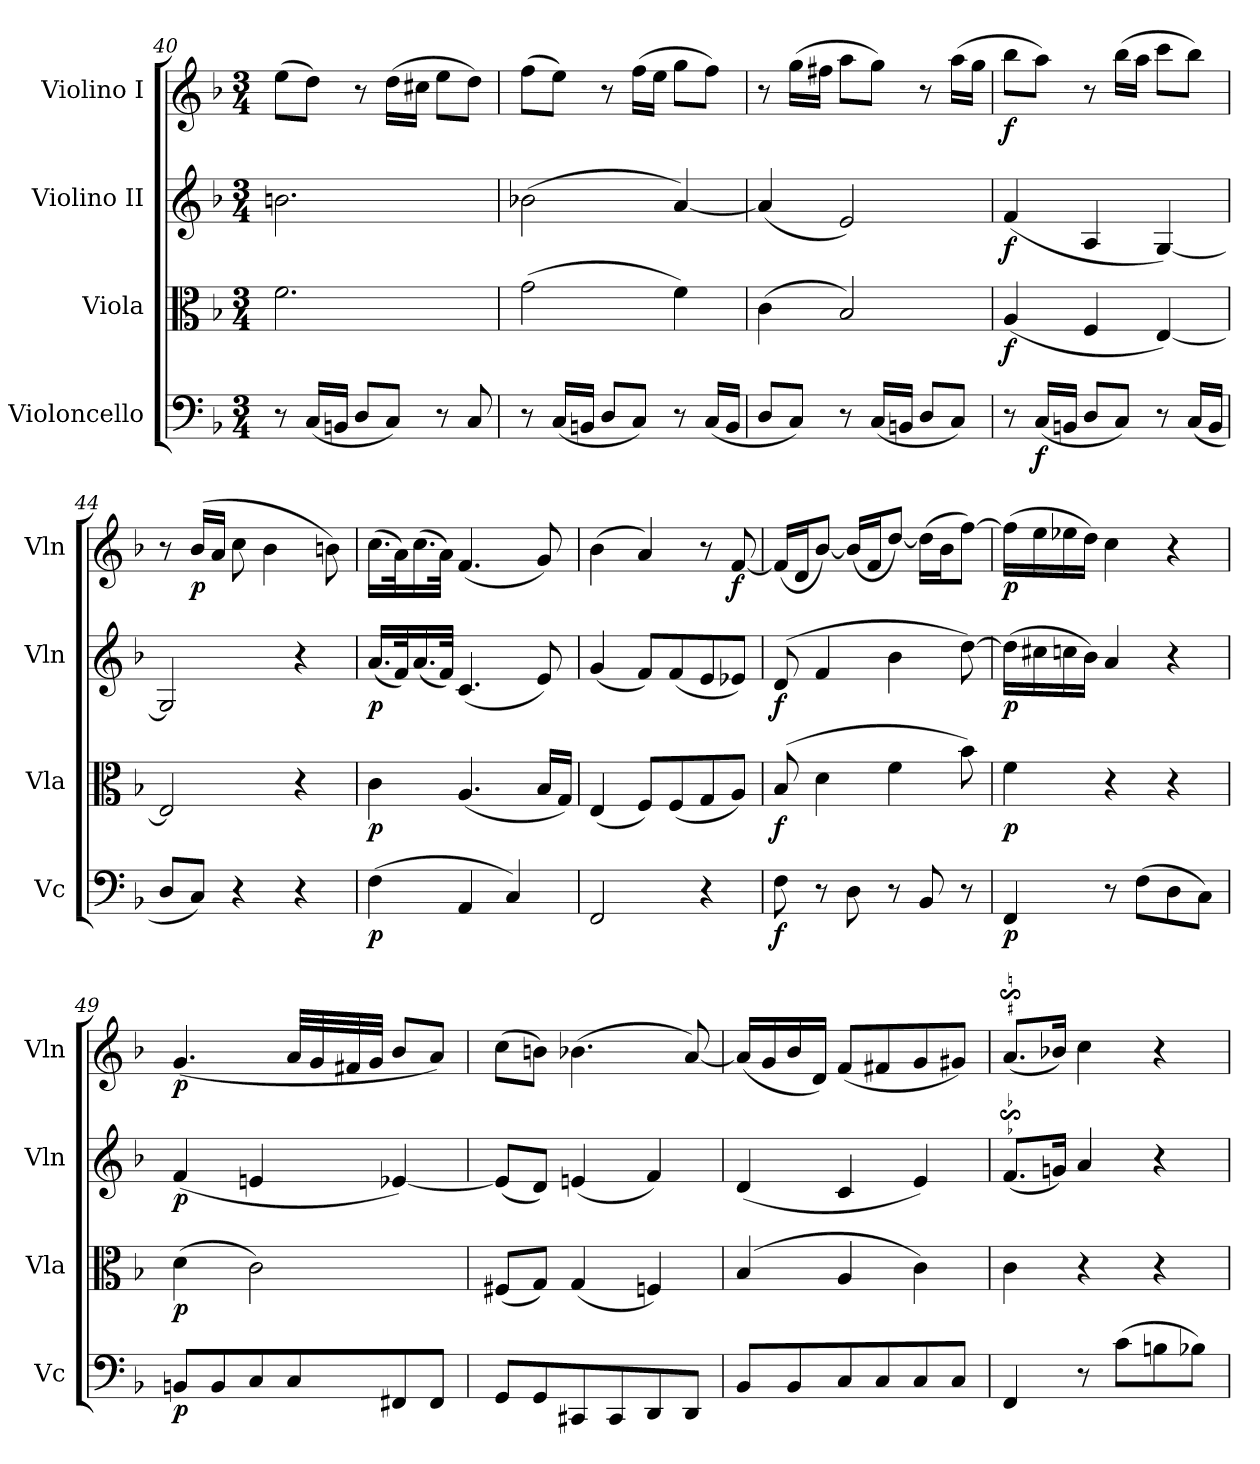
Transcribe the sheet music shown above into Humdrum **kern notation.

**kern	**dynam	**kern	**dynam	**kern	**dynam	**kern	**dynam
*part4	*part4	*part3	*part3	*part2	*part2	*part1	*part1
*staff4	*staff4	*staff3	*staff3	*staff2	*staff2	*staff1	*staff1
*I"Violoncello	*	*I"Viola	*	*I"Violino II	*	*I"Violino I	*
*I'Vc	*	*I'Vla	*	*I'Vln	*	*I'Vln	*
*clefF4	*	*clefC3	*	*clefG2	*	*clefG2	*
*k[b-]	*	*k[b-]	*	*k[b-]	*	*k[b-]	*
*F:	*	*F:	*	*F:	*	*F:	*
*M3/4	*	*M3/4	*	*M3/4	*	*M3/4	*
=40	=40	=40	=40	=40	=40	=40	=40
8r	.	2.f	cre	2.bn	cre	(8eeL	.
(16CLL	.	.	.	.	.	8ddJ)	.
16BBnJJ	.	.	.	.	.	.	.
8DL	.	.	.	.	.	8r	.
8CJ)	.	.	.	.	.	(16ddLL	cre
.	.	.	.	.	.	16cc#XJJ	.
8r	.	.	.	.	.	8eeL	.
8C	.	.	.	.	.	8ddJ)	.
!!LO:PB:g=z
=41	=41	=41	=41	=41	=41	=41	=41
8r	.	(2g	.	(2b-X	.	(8ffL	.
(16CLL	cre	.	.	.	.	8eeJ)	.
16BBnJJ	.	.	.	.	.	.	.
8DL	.	.	.	.	.	8r	.
8CJ)	.	.	.	.	.	(16ffLL	.
.	.	.	.	.	.	16eeJJ	scen
8r	.	4f)	scen	[4a)	scen	8ggL	.
(16CLL	.	.	.	.	.	8ffJ)	.
16BBJJ	.	.	.	.	.	.	.
=42	=42	=42	=42	=42	=42	=42	=42
8DL	scen	(4c	.	(4a]	.	8r	.
8CJ)	.	.	.	.	.	(16ggLL	.
.	.	.	.	.	.	16ff#XJJ	.
8r	.	2B-)	do	2e)	do	8aaL	do
(16CLL	.	.	.	.	.	8ggJ)	.
16BBnJJ	.	.	.	.	.	.	.
8DL	.	.	.	.	.	8r	.
8CJ)	do	.	.	.	.	(16aaLL	.
.	.	.	.	.	.	16ggJJ	.
=43	=43	=43	=43	=43	=43	=43	=43
8r	.	(4A	f	(4f	f	8bb-L	f
(16CLL	f	.	.	.	.	8aaJ)	.
16BBnJJ	.	.	.	.	.	.	.
8DL	.	4F	.	4A	.	8r	.
8CJ)	.	.	.	.	.	(16bb-LL	.
.	.	.	.	.	.	16aaJJ	.
8r	.	[4E)	.	[4G)	.	8cccL	.
(16CLL	.	.	.	.	.	8bb-J)	.
16BBJJ	.	.	.	.	.	.	.
=44	=44	=44	=44	=44	=44	=44	=44
8DL	.	2E]	.	2G]	.	8r	.
8CJ)	.	.	.	.	.	(16b-LL	p
.	.	.	.	.	.	16aJJ	.
4r	.	.	.	.	.	8cc	.
.	.	.	.	.	.	4b-	.
4r	.	4r	.	4r	.	.	.
.	.	.	.	.	.	8bn)	.
=45	=45	=45	=45	=45	=45	=45	=45
(4F	p	4c	p	(16.aLL	p	(16.ccLL	.
.	.	.	.	32fk)	.	32ak)	.
.	.	.	.	(16.a	.	(16.cc	.
.	.	.	.	32fJJk)	.	32aJJk)	.
4AA	.	(4.A	.	(4.c	.	(4.f	.
4C)	.	.	.	.	.	.	.
.	.	16B-LL	.	8e)	.	8g)	.
.	.	16GJJ)	.	.	.	.	.
!!LO:LB:g=z
=46	=46	=46	=46	=46	=46	=46	=46
2FF	.	(4E	.	(4g	.	(4b-	.
.	.	8FL)	.	8fL)	.	4a)	.
.	.	(8F	cresc.	(8f	cresc.	.	.
4r	.	8G	.	8e	.	8r	.
.	.	8AJ)	.	8e-XJ)	.	[8f	f
=47	=47	=47	=47	=47	=47	=47	=47
8F	f	(8B-	f	(8d	f	(16fLL]	.
.	.	.	.	.	.	16dJ	.
8r	.	4d	.	4f	.	[8b-J)	.
8D	.	.	.	.	.	(16b-LL]	.
.	.	.	.	.	.	16fJ	.
8r	.	4f	.	4b-	.	[8ddJ)	.
8BB-	.	.	.	.	.	(16ddLL]	.
.	.	.	.	.	.	16b-J	.
8r	.	8b-)	.	[8dd)	.	[8ffJ)	.
=48	=48	=48	=48	=48	=48	=48	=48
4FF	p	4f	p	(16ddLL]	p	(16ffLL]	p
.	.	.	.	16cc#X	.	16ee	.
.	.	.	.	16ccn	.	16ee-X	.
.	.	.	.	16b-JJ)	.	16ddJJ)	.
8r	.	4r	.	4a	.	4cc	.
(8FL	cresc.	.	.	.	.	.	.
8D	.	4r	.	4r	.	4r	.
8CJ)	.	.	.	.	.	.	.
=49	=49	=49	=49	=49	=49	=49	=49
8BBnL	p	(4d	p	(4f	p	(4.g	p
8BB	.	.	.	.	.	.	.
8C	.	2c)	.	4en	.	.	.
8C	.	.	.	.	.	32aLLL	.
.	.	.	.	.	.	32g	.
.	.	.	.	.	.	32f#X	.
.	.	.	.	.	.	32gJJJ	.
8FF#X	.	.	.	[4e-X)	.	8b-L	.
8FF#J	.	.	.	.	.	8aJ)	.
=50	=50	=50	=50	=50	=50	=50	=50
8GGL	.	(8F#XL	.	(8e-L]	.	(8ccL	.
8GG	.	8GJ)	.	8dJ)	.	8bnJ)	.
8CC#X	.	(4G	.	(4en	.	(4.b-X	.
8CC#	.	.	.	.	.	.	.
8DD	.	4Fn)	.	4f)	.	.	.
8DDJ	.	.	.	.	.	[8a)	.
!!LO:LB:g=z
=51	=51	=51	=51	=51	=51	=51	=51
8BB-L	.	(4B-	.	(4d	.	(16aLL]	.
.	.	.	.	.	.	16g	.
8BB-	.	.	.	.	.	16b-	.
.	.	.	.	.	.	16dJJ)	.
8C	.	4A	.	4c	.	(8fL	.
8C	.	.	.	.	.	8f#X	.
8C	.	4c)	.	4e)	.	8g	.
8CJ	.	.	.	.	.	8g#XJ)	.
=52	=52	=52	=52	=52	=52	=52	=52
4FF	.	4c	.	(8.fs$SsL	.	(8.as$sSL	.
.	.	.	.	16gJk)	.	16b-Jk)	.
8r	.	4r	.	4a	.	4cc	.
(8cL	cresc.	.	.	.	.	.	.
8Bn	.	4r	.	4r	.	4r	.
8B-XJ)	.	.	.	.	.	.	.
=	=	=	=	=	=	=	=
*-	*-	*-	*-	*-	*-	*-	*-
